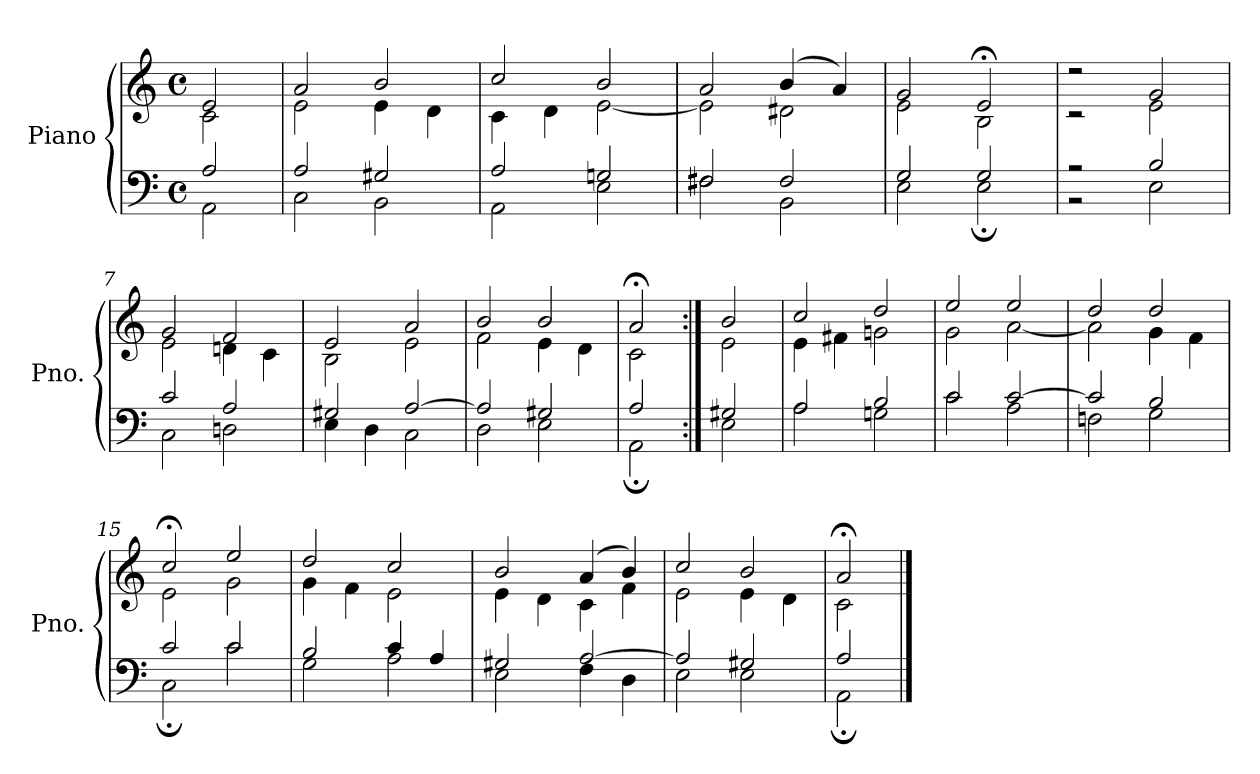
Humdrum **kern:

**kern	**kern
*part1	*part1
*staff2	*staff1
*I"Piano	*
*I'Pno.	*
*clefF4	*clefG2
*k[]	*k[]
*M4/4	*M4/4
*met(c)	*met(c)
=1	=1
*^	*^
2A/	2AA\	2e/	2c\
=2	=2	=2	=2
2A/	2C\	2a/	2e\
2G#X/	2BB\	2b/	4e\
.	.	.	4d\
=3	=3	=3	=3
2A/	2AA\	2cc/	4c\
.	.	.	4d\
2Gn/	2E\	2b/	[2e\
=4	=4	=4	=4
2F#X/	2F#\	2a/	2e\]
2F#/	2BB\	(4b/	2d#X\
.	.	4a/)	.
=5	=5	=5	=5
2G/	2E\	2g/	2e\
2G/	2E;\	2e;</	2B\
=6	=6	=6	=6
2r	2r	2r	2r
2B/	2E\	2g/	2e\
=7	=7	=7	=7
2c/	2C\	2g/	2e\
2A/	2Dn\	2f/	4dn\
.	.	.	4c\
!!LO:LB:g=z	!!
=8	=8	=8	=8
2G#X/	4E\	2e/	2B\
.	4D\	.	.
[2A/	2C\	2a/	2e\
=9	=9	=9	=9
2A/]	2D\	2b/	2f\
2G#X/	2E\	2b/	4e\
.	.	.	4d\
=10	=10	=10	=10
2A/	2AA;\	2a;</	2c\
=11:|!	=11:|!	=11:|!	=11:|!
2G#X/	2E\	2b/	2e\
=12	=12	=12	=12
2A/	2A\	2cc/	4e\
.	.	.	4f#X\
2B/	2Gn\	2dd/	2gn\
=13	=13	=13	=13
2c/	2c\	2ee/	2g\
[2c/	2A\	2ee/	[2a\
=14	=14	=14	=14
2c/]	2Fn\	2dd/	2a\]
2B/	2G\	2dd/	4g\
.	.	.	4f\
!!LO:LB:g=z	!!
=15	=15	=15	=15
2c/	2C;\	2cc;</	2e\
2c/	2c\	2ee/	2g\
=16	=16	=16	=16
2B/	2G\	2dd/	4g\
.	.	.	4f\
4c/	2A\	2cc/	2e\
4A/	.	.	.
=17	=17	=17	=17
2G#X/	2E\	2b/	4e\
.	.	.	4d\
[2A/	4F\	(4a/	4c\
.	4D\	4b/)	4f\
=18	=18	=18	=18
2A/]	2E\	2cc/	2e\
2G#X/	2E\	2b/	4e\
.	.	.	4d\
=19	=19	=19	=19
2A/	2AA;\	2a;</	2c\
*v	*v	*	*
*	*v	*v
==	==
*-	*-
